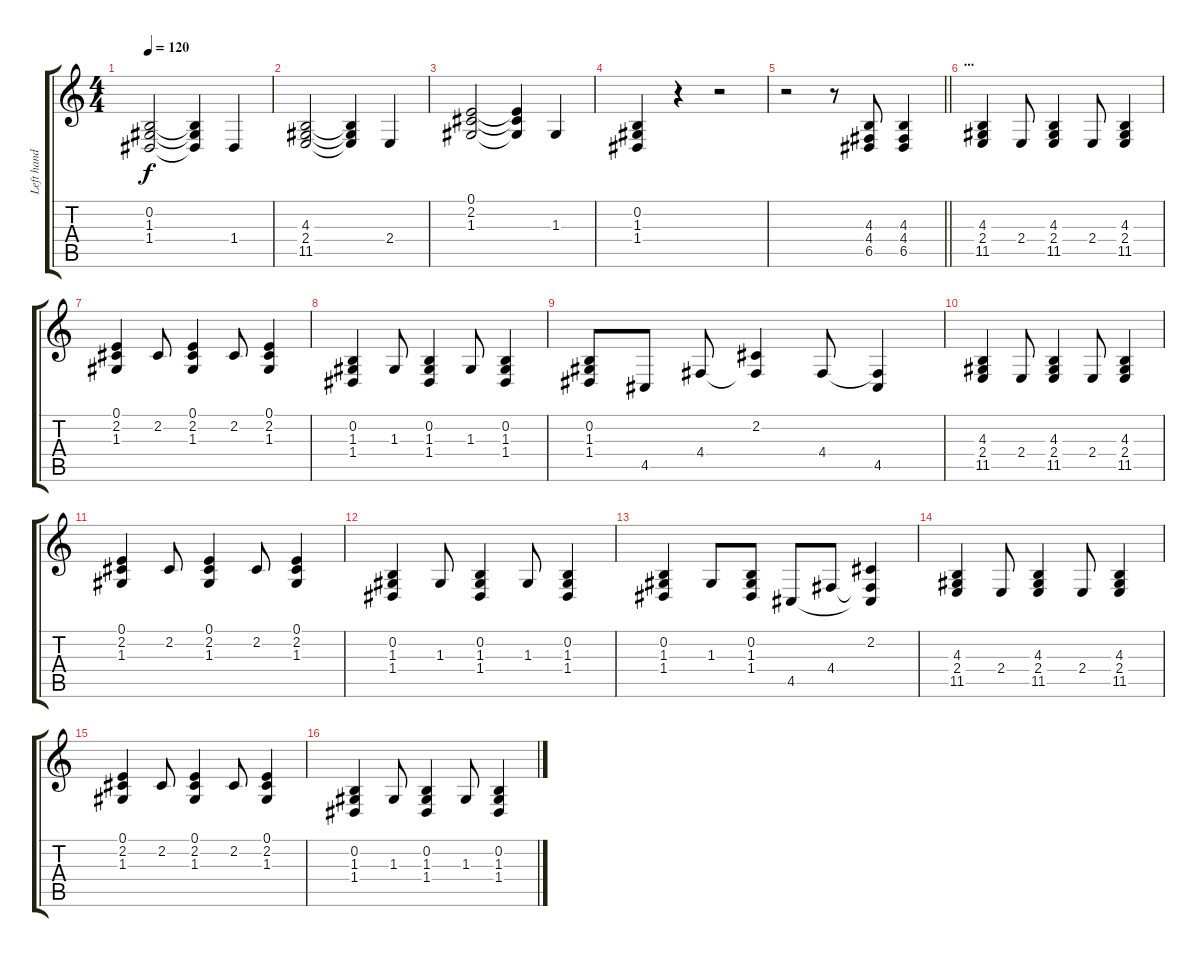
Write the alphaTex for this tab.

\track ("Left hand" "Left hand") {instrument acousticgrandpiano}
\staff {score tabs}
\tuning (E4 B3 G3 D3 A2 E2) {hide}
\ts (4 4)
\tempo 120
\clef g2
\ks c
(0.2{t} 1.3{t} 1.4{t}).2{dy f} (0.2{t} 1.3{t} 1.4{t}).4 1.4.4 |
(4.3 2.4 11.5).2 (4.3{t} 2.4{t} 11.5{t}).4 2.4.4 |
(0.1 2.2 1.3).2 (0.1{t} 2.2{t} 1.3{t}).4 1.3.4 |
(0.2 1.3 1.4).4 r.4 r.2 |
\barLineRight lightlight
r.2 r.8 (4.3 4.4 6.5).8 (4.3 4.4 6.5).4 |
\section ("" "...")
(4.3 2.4 11.5).4 2.4.8 (4.3 2.4 11.5).4 2.4.8 (4.3 2.4 11.5).4 |
(0.1 2.2 1.3).4 2.2.8 (0.1 2.2 1.3).4 2.2.8 (0.1 2.2 1.3).4 |
(0.2 1.3 1.4).4 1.3.8 (0.2 1.3 1.4).4 1.3.8 (0.2 1.3 1.4).4 |
(0.2 1.3 1.4).8 4.5.8 4.4.8 (2.2 4.4{t}).4 4.4.8 (4.4{t} 4.5).4 |
(4.3 2.4 11.5).4 2.4.8 (4.3 2.4 11.5).4 2.4.8 (4.3 2.4 11.5).4 |
(0.1 2.2 1.3).4 2.2.8 (0.1 2.2 1.3).4 2.2.8 (0.1 2.2 1.3).4 |
(0.2 1.3 1.4).4 1.3.8 (0.2 1.3 1.4).4 1.3.8 (0.2 1.3 1.4).4 |
(0.2 1.3 1.4).4 1.3.8 (0.2 1.3 1.4).8 4.5.8 4.4.8 (2.2 4.4{t} 4.5{t}).4 |
(4.3 2.4 11.5).4 2.4.8 (4.3 2.4 11.5).4 2.4.8 (4.3 2.4 11.5).4 |
(0.1 2.2 1.3).4 2.2.8 (0.1 2.2 1.3).4 2.2.8 (0.1 2.2 1.3).4 |
(0.2 1.3 1.4).4 1.3.8 (0.2 1.3 1.4).4 1.3.8 (0.2 1.3 1.4).4
